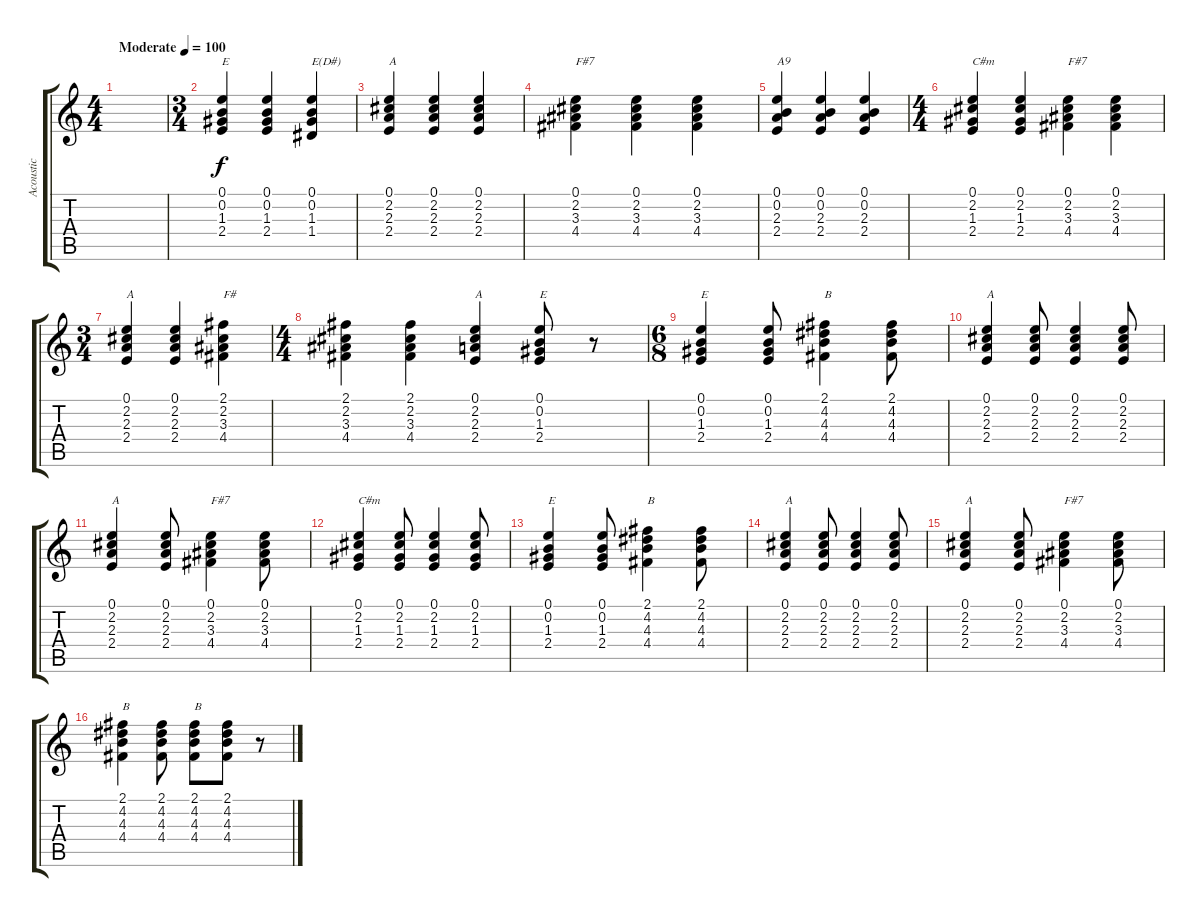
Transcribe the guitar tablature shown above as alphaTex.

\track ("Acoustic" "Acoustic") {instrument acousticguitarsteel}
\staff {score tabs}
\tuning (E4 B3 G3 D3 A2 E2) {hide}
\ts (4 4)
\tempo (100 "Moderate")
\clef g2
\ks c
|
\ts (3 4)
(0.1 0.2 1.3 2.4).4{txt "E"} (0.1 0.2 1.3 2.4).4 (0.1 0.2 1.3 1.4).4{txt "E(D#)"} |
(0.1 2.2 2.3 2.4).4{txt "A"} (0.1 2.2 2.3 2.4).4 (0.1 2.2 2.3 2.4).4 |
(0.1 2.2 3.3 4.4).4{txt "F#7"} (0.1 2.2 3.3 4.4).4 (0.1 2.2 3.3 4.4).4 |
(0.1 0.2 2.3 2.4).4{txt "A9"} (0.1 0.2 2.3 2.4).4 (0.1 0.2 2.3 2.4).4 |
\ts (4 4)
(0.1 2.2 1.3 2.4).4{txt "C#m"} (0.1 2.2 1.3 2.4).4 (0.1 2.2 3.3 4.4).4{txt "F#7"} (0.1 2.2 3.3 4.4).4 |
\ts (3 4)
(0.1 2.2 2.3 2.4).4{txt "A"} (0.1 2.2 2.3 2.4).4 (2.1 2.2 3.3 4.4).4{txt "F#"} |
\ts (4 4)
(2.1 2.2 3.3 4.4).4 (2.1 2.2 3.3 4.4).4 (0.1 2.2 2.3 2.4).4{txt "A"} (0.1 0.2 1.3 2.4).8{txt "E"} r.8 |
\ts (6 8)
(0.1 0.2 1.3 2.4).4{txt "E"} (0.1 0.2 1.3 2.4).8 (2.1 4.2 4.3 4.4).4{txt "B"} (2.1 4.2 4.3 4.4).8 |
(0.1 2.2 2.3 2.4).4{txt "A"} (0.1 2.2 2.3 2.4).8 (0.1 2.2 2.3 2.4).4 (0.1 2.2 2.3 2.4).8 |
(0.1 2.2 2.3 2.4).4{txt "A"} (0.1 2.2 2.3 2.4).8 (0.1 2.2 3.3 4.4).4{txt "F#7"} (0.1 2.2 3.3 4.4).8 |
(0.1 2.2 1.3 2.4).4{txt "C#m"} (0.1 2.2 1.3 2.4).8 (0.1 2.2 1.3 2.4).4 (0.1 2.2 1.3 2.4).8 |
(0.1 0.2 1.3 2.4).4{txt "E"} (0.1 0.2 1.3 2.4).8 (2.1 4.2 4.3 4.4).4{txt "B"} (2.1 4.2 4.3 4.4).8 |
(0.1 2.2 2.3 2.4).4{txt "A"} (0.1 2.2 2.3 2.4).8 (0.1 2.2 2.3 2.4).4 (0.1 2.2 2.3 2.4).8 |
(0.1 2.2 2.3 2.4).4{txt "A"} (0.1 2.2 2.3 2.4).8 (0.1 2.2 3.3 4.4).4{txt "F#7"} (0.1 2.2 3.3 4.4).8 |
(2.1 4.2 4.3 4.4).4{txt "B"} (2.1 4.2 4.3 4.4).8 (2.1 4.2 4.3 4.4).8{txt "B"} (2.1 4.2 4.3 4.4).8 r.8
